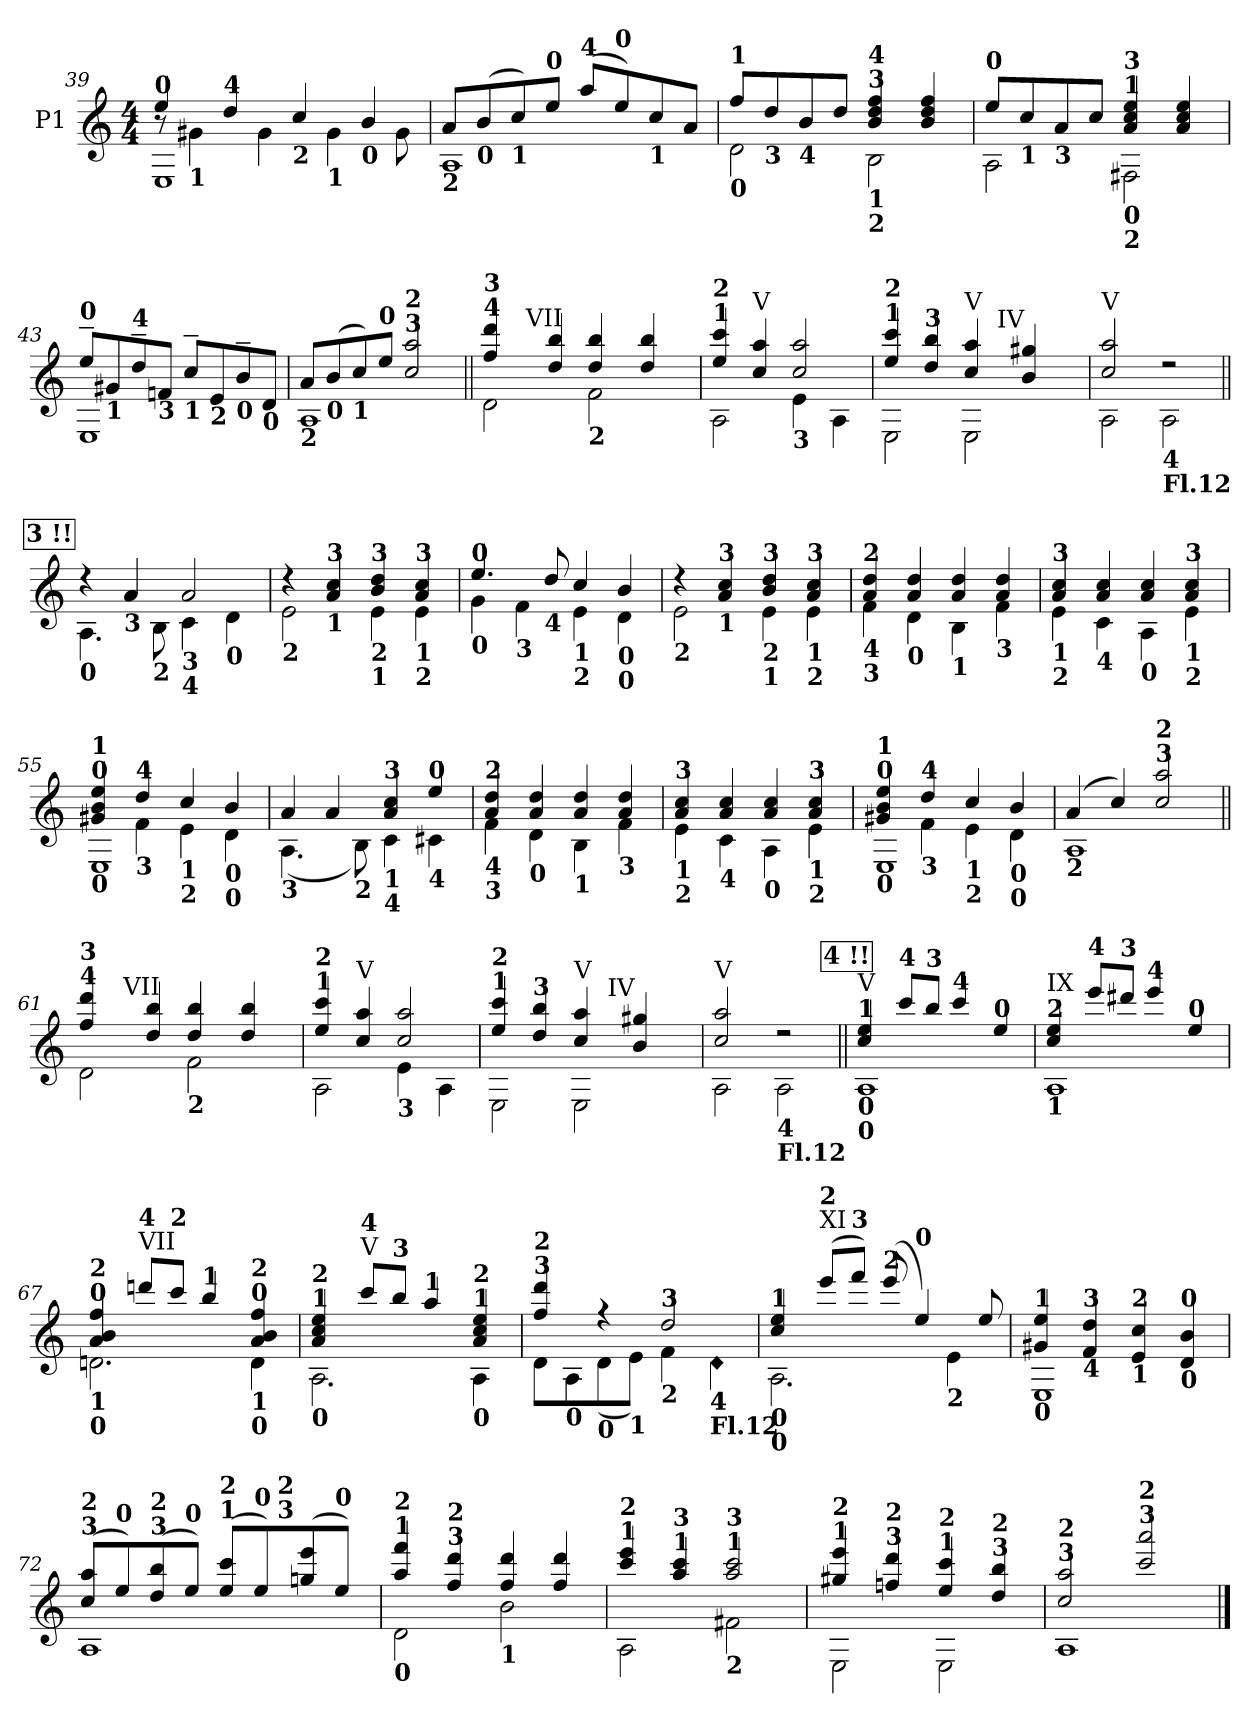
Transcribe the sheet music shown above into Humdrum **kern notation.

**kern
*part1
*staff1
*I"P1
*clefG2
*ITrd7c12
*k[]
*a:
*M4/4
=39
*^
*	*^
!LO:TX:a:B:t=0	!	!
4ei/	1EEi	8r
!	!	!LO:TX:b:B:t=1
.	.	4G#Xi\
!LO:TX:B:t=4	!	!
4di/	.	.
.	.	4G#i\
!LO:TX:b:B:t=2	!	!
4ci/	.	.
!	!	!LO:TX:b:B:t=1
.	.	4G#i\
!LO:TX:b:B:t=0	!	!
4Bi/	.	.
.	.	8G#i\
=40	=40	=40
!LO:TX:b:B:t=2	!	!
*	*v	*v
8Ai/L	1AAi
!LO:TX:b:B:t=0	!
(8Bi/	.
!LO:TX:b:B:t=1	!
8ci/)	.
!LO:TX:a:B:t=0	!
8ei/J	.
!LO:TX:a:B:t=4	!
(8ai/L	.
!LO:TX:a:B:t=0	!
8ei/)	.
!LO:TX:b:B:t=1	!
8ci/	.
8Ai/J	.
!!LO:LB:g=z	!!
=41	=41
!LO:TX:a:B:t=1	!
!LO:TX:b:B:t=0	!
8fi/L	2Di\
!LO:TX:b:B:t=3	!
8di/	.
!LO:TX:b:B:t=4	!
8Bi/	.
8di/J	.
!LO:TX:b:B:t=1	!
!LO:TX:B:t=3	!
!LO:TX:B:t=4	!
!LO:TX:b:B:t=2	!
4Bi/ 4di 4fi	2BBi\
4Bi/ 4di 4fi	.
=42	=42
!LO:TX:a:B:t=0	!
8ei/L	2AAi\
!LO:TX:b:B:t=1	!
8ci/	.
!LO:TX:b:B:t=3	!
8Ai/	.
8ci/J	.
!LO:TX:b:B:t=0	!
!LO:TX:B:t=1	!
!LO:TX:B:t=3	!
!LO:TX:b:B:t=2	!
4Ai/ 4ci 4ei	2FF#Xi\
4Ai/ 4ci 4ei	.
=43	=43
!LO:TX:a:B:t=0	!
8e~i/L	1EEi
!LO:TX:b:B:t=1	!
8G#Xi/	.
!LO:TX:B:t=4	!
8d~i/	.
!LO:TX:b:B:t=3	!
8Fni/J	.
!LO:TX:b:B:t=1	!
8c~i/L	.
!LO:TX:b:B:t=2	!
8Ei/	.
!LO:TX:b:B:t=0	!
8B~i/	.
!LO:TX:b:B:t=0	!
8Di/J	.
=44	=44
!LO:TX:b:B:t=2	!
8Ai/L	1AAi
!LO:TX:b:B:t=0	!
(8Bi/	.
!LO:TX:b:B:t=1	!
8ci/)	.
!LO:TX:a:B:t=0	!
8ei/J	.
!LO:TX:a:B:t=3	!
!LO:TX:B:t=2	!
2ci/ 2ai	.
!!LO:LB:g=z	!!
=45||	=45||
!LO:TX:a:B:t=4	!
!LO:TX:B:t=3	!
*	*^
4fi/ 4ddi	2Di\	8ryy
.	.	64ryy
.	.	128ryy
.	.	256ryy
.	.	1024ryy
!	!	!LO:TX:a:t=VII
.	.	2ryy
4di/ 4bi	.	.
!LO:TX:b:B:t=2	!	!
4di/ 4bi	2Fi\	.
.	.	4ryy
4di/ 4bi	.	.
.	.	16ryy
.	.	32ryy
.	.	512.ryy
=46	=46	=46
!LO:TX:a:B:t=1	!	!
!LO:TX:B:t=2	!	!
*	*v	*v
4ei/ 4cci	2AAi\
!LO:TX:a:t=V	!
4ci/ 4ai	.
!LO:TX:b:B:t=3	!
2ci/ 2ai	4Ei\
.	4AAi\
=47	=47
!LO:TX:a:B:t=1	!
!LO:TX:B:t=2	!
*	*^
4ei/ 4cci	2EEi\	2ryy
!LO:TX:a:B:t=3	!	!
4di/ 4bi	.	.
!LO:TX:a:t=V	!	!
4ci/ 4ai	2EEi\	8ryy
.	.	128ryy
.	.	512ryy
!	!	!LO:TX:a:t=IV
.	.	4ryy
4Bi/ 4g#Xi	.	.
.	.	16ryy
.	.	32ryy
.	.	64ryy
.	.	256.ryy
=48	=48	=48
!LO:TX:a:t=V	!	!
*	*v	*v
2ci/ 2ai	2AAi\
!LO:TX:b:B:t=4	!
!LO:TX:b:B:t=Fl.12	!
2r	2AAi\
!!LO:LB:g=z	!!
!!LO:REH:place=s1:B:color=#000000:enc=box:fs=19.9975:t=3	!!
=49||	=49||
!LO:TX:b:B:t=0	!
4r	4.AAi\
!LO:TX:b:B:t=3	!
4Ai/	.
!	!LO:TX:b:B:t=2
.	8BBi\
!LO:TX:b:B:t=3	!
!LO:TX:b:B:t=4	!
2Ai/	4Ci\
!	!LO:TX:b:B:t=0
.	4Di\
=50	=50
!LO:TX:b:B:t=2	!
4r	2Ei\
!LO:TX:b:B:t=1	!
!LO:TX:B:t=3	!
4Ai/ 4ci	.
!LO:TX:b:B:t=2	!
!LO:TX:B:t=3	!
!LO:TX:b:B:t=1	!
4Bi/ 4di	4Ei\
!LO:TX:b:B:t=1	!
!LO:TX:B:t=3	!
!LO:TX:b:B:t=2	!
4Ai/ 4ci	4Ei\
=51	=51
!LO:TX:a:B:t=0	!
!LO:TX:b:B:t=0	!
4.ei/	4Gi\
!	!LO:TX:b:B:t=3
.	4Fi\
!LO:TX:b:B:t=4	!
8di/	.
!LO:TX:b:B:t=1	!
!LO:TX:b:B:t=2	!
4ci/	4Ei\
!LO:TX:b:B:t=0	!
!LO:TX:b:B:t=0	!
4Bi/	4Di\
=52	=52
!LO:TX:b:B:t=2	!
4r	2Ei\
!LO:TX:b:B:t=1	!
!LO:TX:B:t=3	!
4Ai/ 4ci	.
!LO:TX:b:B:t=2	!
!LO:TX:B:t=3	!
!LO:TX:b:B:t=1	!
4Bi/ 4di	4Ei\
!LO:TX:b:B:t=1	!
!LO:TX:B:t=3	!
!LO:TX:b:B:t=2	!
4Ai/ 4ci	4Ei\
!!LO:LB:g=z	!!
=53	=53
!LO:TX:b:B:t=4	!
!LO:TX:B:t=2	!
!LO:TX:b:B:t=3	!
4Ai/ 4di	4Fi\
!LO:TX:b:B:t=0	!
4Ai/ 4di	4Di\
!LO:TX:b:B:t=1	!
4Ai/ 4di	4BBi\
!LO:TX:b:B:t=3	!
4Ai/ 4di	4Fi\
=54	=54
!LO:TX:b:B:t=1	!
!LO:TX:B:t=3	!
!LO:TX:b:B:t=2	!
4Ai/ 4ci	4Ei\
!LO:TX:b:B:t=4	!
4Ai/ 4ci	4Ci\
!LO:TX:b:B:t=0	!
4Ai/ 4ci	4AAi\
!LO:TX:b:B:t=1	!
!LO:TX:B:t=3	!
!LO:TX:b:B:t=2	!
4Ai/ 4ci	4Ei\
=55	=55
*	*^
!LO:TX:b:B:t=0	!	!
!LO:TX:B:t=0	!	!
!LO:TX:B:t=1	!	!
4G#Xi/ 4Bi 4ei	1EEi	4ryy
!LO:TX:B:t=4	!	!
!LO:TX:b:B:t=3	!	!
4di/	.	4Fi\
!LO:TX:b:B:t=1	!	!
!LO:TX:b:B:t=2	!	!
4ci/	.	4Ei\
!LO:TX:b:B:t=0	!	!
!LO:TX:b:B:t=0	!	!
4Bi/	.	4Di\
=56	=56	=56
!LO:TX:b:B:t=3	!	!
*	*v	*v
4Ai/	(4.AAi\
4Ai/	.
!	!LO:TX:b:B:t=2
.	8BBi\)
!LO:TX:b:B:t=1	!
!LO:TX:B:t=3	!
!LO:TX:b:B:t=4	!
4Ai/ 4ci	4Ci\
!LO:TX:a:B:t=0	!
!LO:TX:b:B:t=4	!
4ei/	4C#Xi\
!!LO:LB:g=z	!!
=57	=57
!LO:TX:b:B:t=4	!
!LO:TX:B:t=2	!
!LO:TX:b:B:t=3	!
4Ai/ 4di	4Fi\
!LO:TX:b:B:t=0	!
4Ai/ 4di	4Di\
!LO:TX:b:B:t=1	!
4Ai/ 4di	4BBi\
!LO:TX:b:B:t=3	!
4Ai/ 4di	4Fi\
=58	=58
!LO:TX:b:B:t=1	!
!LO:TX:B:t=3	!
!LO:TX:b:B:t=2	!
4Ai/ 4ci	4Ei\
!LO:TX:b:B:t=4	!
4Ai/ 4ci	4Ci\
!LO:TX:b:B:t=0	!
4Ai/ 4ci	4AAi\
!LO:TX:b:B:t=1	!
!LO:TX:B:t=3	!
!LO:TX:b:B:t=2	!
4Ai/ 4ci	4Ei\
=59	=59
*	*^
!LO:TX:b:B:t=0	!	!
!LO:TX:B:t=0	!	!
!LO:TX:B:t=1	!	!
4G#Xi/ 4Bi 4ei	1EEi	4ryy
!LO:TX:B:t=4	!	!
!LO:TX:b:B:t=3	!	!
4di/	.	4Fi\
!LO:TX:b:B:t=1	!	!
!LO:TX:b:B:t=2	!	!
4ci/	.	4Ei\
!LO:TX:b:B:t=0	!	!
!LO:TX:b:B:t=0	!	!
4Bi/	.	4Di\
=60	=60	=60
!LO:TX:b:B:t=2	!	!
*	*v	*v
(4Ai/	1AAi
4ci/)	.
!LO:TX:a:B:t=3	!
!LO:TX:B:t=2	!
2ci/ 2ai	.
!!LO:PB:g=z	!!
=61||	=61||
!LO:TX:a:B:t=4	!
!LO:TX:B:t=3	!
*	*^
4fi/ 4ddi	2Di\	8ryy
.	.	64ryy
.	.	128ryy
.	.	256ryy
.	.	1024ryy
!	!	!LO:TX:a:t=VII
.	.	2ryy
4di/ 4bi	.	.
!LO:TX:b:B:t=2	!	!
4di/ 4bi	2Fi\	.
.	.	4ryy
4di/ 4bi	.	.
.	.	16ryy
.	.	32ryy
.	.	512.ryy
=62	=62	=62
!LO:TX:a:B:t=1	!	!
!LO:TX:B:t=2	!	!
*	*v	*v
4ei/ 4cci	2AAi\
!LO:TX:a:t=V	!
4ci/ 4ai	.
!LO:TX:b:B:t=3	!
2ci/ 2ai	4Ei\
.	4AAi\
=63	=63
!LO:TX:a:B:t=1	!
!LO:TX:B:t=2	!
*	*^
4ei/ 4cci	2EEi\	2ryy
!LO:TX:a:B:t=3	!	!
4di/ 4bi	.	.
!LO:TX:a:t=V	!	!
4ci/ 4ai	2EEi\	8ryy
.	.	128ryy
.	.	512ryy
!	!	!LO:TX:a:t=IV
.	.	4ryy
4Bi/ 4g#Xi	.	.
.	.	16ryy
.	.	32ryy
.	.	64ryy
.	.	256.ryy
=64	=64	=64
!LO:TX:a:t=V	!	!
*	*v	*v
2ci/ 2ai	2AAi\
!LO:TX:b:B:t=4	!
!LO:TX:b:B:t=Fl.12	!
2r	2AAi\
!!LO:LB:g=z	!!
!!LO:REH:place=s1:B:color=#000000:enc=box:fs=19.9975:t=4	!!
=65||	=65||
!LO:TX:b:B:t=0	!
!LO:TX:b:B:t=0	!
!LO:TX:B:t=1	!
!LO:TX:a:t=V	!
4ci/ 4ei	1AAi
!LO:TX:a:B:t=4	!
8cci/L	.
!LO:TX:a:B:t=3	!
8bi/J	.
!LO:TX:a:B:t=4	!
4cci/	.
!LO:TX:a:B:t=0	!
4ei/	.
=66	=66
!LO:TX:b:B:t=1	!
!LO:TX:B:t=2	!
!LO:TX:a:t=IX	!
4ci/ 4ei	1AAi
!LO:TX:a:B:t=4	!
8eei/L	.
!LO:TX:a:B:t=3	!
8dd#Xi/J	.
!LO:TX:a:B:t=4	!
4eei/	.
!LO:TX:a:B:t=0	!
4ei/	.
=67	=67
!LO:TX:b:B:t=1	!
!LO:TX:B:t=0	!
!LO:TX:B:t=2	!
!LO:TX:b:B:t=0	!
4Ai/ 4Bi 4fi	2.Dni\
!LO:TX:a:t=VII	!
!LO:TX:a:B:t=4	!
8ddni/L	.
!LO:TX:a:B:t=2	!
8cci/J	.
!LO:TX:a:B:t=1	!
4bi/	.
!LO:TX:b:B:t=1	!
!LO:TX:B:t=0	!
!LO:TX:B:t=2	!
!LO:TX:b:B:t=0	!
4Ai/ 4Bi 4fi	4Di\
=68	=68
!LO:TX:b:B:t=0	!
!LO:TX:B:t=1	!
!LO:TX:B:t=2	!
4Ai/ 4ci 4ei	2.AAi\
!LO:TX:a:t=V	!
!LO:TX:a:B:t=4	!
8cci/L	.
!LO:TX:a:B:t=3	!
8bi/J	.
!LO:TX:a:B:t=1	!
4ai/	.
!LO:TX:b:B:t=0	!
!LO:TX:B:t=1	!
!LO:TX:B:t=2	!
4Ai/ 4ci 4ei	4AAi\
!!LO:LB:g=z	!!
=69	=69
!LO:TX:a:B:t=3	!
!LO:TX:B:t=2	!
4fi/ 4ddi	8Di\L
!	!LO:TX:b:B:t=0
.	8AAi\
!LO:TX:b:B:t=0	!
4r	(8Di\
!	!LO:TX:b:B:t=1
.	8Ei\J)
!LO:TX:B:t=3	!
!LO:TX:b:B:t=2	!
2di/	4Fi\
!	!LO:TX:b:B:t=4
!	!LO:TX:b:B:t=Fl.12
!	!LO:N:head=diamond
.	4Di\
=70	=70
!LO:TX:b:B:t=0	!
!LO:TX:B:t=1	!
!LO:TX:b:B:t=0	!
4ci/ 4ei	2.AAi\
!LO:TX:a:t=XI	!
!LO:TX:a:B:t=2	!
(8eei/L	.
!LO:TX:a:B:t=3	!
8ffi/J)	.
!LO:TX:a:B:t=2	!
(8eei/	.
!LO:TX:a:B:t=0	!
4ei/)	.
!	!LO:TX:b:B:t=2
.	4Ei\
8ei/	.
=71	=71
!LO:TX:b:B:t=0	!
!LO:TX:B:t=1	!
4G#Xi/ 4ei	1EEi
!LO:TX:b:B:t=4	!
!LO:TX:B:t=3	!
4Fi/ 4di	.
!LO:TX:b:B:t=1	!
!LO:TX:B:t=2	!
4Ei/ 4ci	.
!LO:TX:b:B:t=0	!
!LO:TX:B:t=0	!
4Di/ 4Bi	.
=72	=72
!LO:TX:a:B:t=3	!
!LO:TX:B:t=2	!
*	*^
(8ci/ 8aiL	1AAi	2ryy
!LO:TX:a:B:t=0	!	!
8ei/)	.	.
!LO:TX:a:B:t=3	!	!
!LO:TX:B:t=2	!	!
(8di/ 8bi	.	.
!LO:TX:a:B:t=0	!	!
8ei/J)	.	.
!LO:TX:a:B:t=1	!	!
!LO:TX:B:t=2	!	!
(8ei/ 8cciL	.	8.ryy
!LO:TX:a:B:t=0	!	!
8ei/)	.	.
!	!	!LO:TX:a:B:t=3
!	!	!LO:TX:B:t=2
.	.	4ryy
(8gni/ 8eei	.	.
!LO:TX:a:B:t=0	!	!
8ei/J)	.	.
.	.	16ryy
!!LO:LB:g=z	!!	!!
=73	=73	=73
!LO:TX:a:B:t=1	!	!
!LO:TX:B:t=2	!	!
!LO:TX:b:B:t=0	!	!
*	*v	*v
4ai/ 4ffi	2Di\
!LO:TX:a:B:t=3	!
!LO:TX:B:t=2	!
4fi/ 4ddi	.
!LO:TX:b:B:t=1	!
4fi/ 4ddi	2Bi\
4fi/ 4ddi	.
=74	=74
!LO:TX:a:B:t=1	!
!LO:TX:B:t=2	!
4cci/ 4eei	2AAi\
!LO:TX:a:B:t=1	!
!LO:TX:B:t=3	!
4ai/ 4cci	.
!LO:TX:a:B:t=1	!
!LO:TX:B:t=3	!
!LO:TX:b:B:t=2	!
2ai/ 2cci	2F#Xi\
=75	=75
!LO:TX:a:B:t=1	!
!LO:TX:B:t=2	!
4g#Xi/ 4eei	2EEi\
!LO:TX:a:B:t=3	!
!LO:TX:B:t=2	!
4fni/ 4ddi	.
!LO:TX:a:B:t=1	!
!LO:TX:B:t=2	!
4ei/ 4cci	2EEi\
!LO:TX:a:B:t=3	!
!LO:TX:B:t=2	!
4di/ 4bi	.
=76	=76
!LO:TX:a:B:t=3	!
!LO:TX:B:t=2	!
2ci/ 2ai	1AAi
!LO:TX:a:B:t=3	!
!LO:TX:B:t=2	!
2cci/ 2aai	.
*v	*v
==
*-
